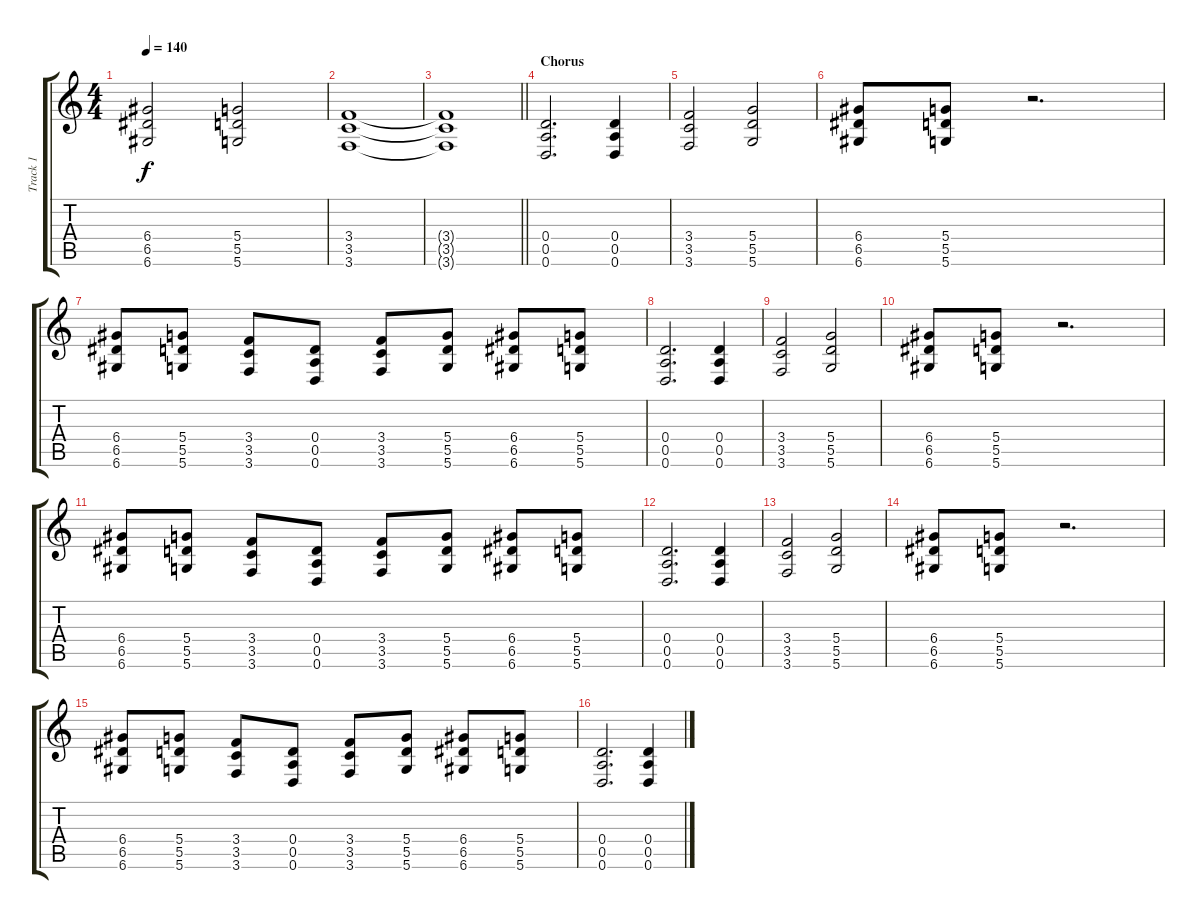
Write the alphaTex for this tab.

\track ("Track 1" "Track 1") {instrument overdrivenguitar}
\staff {score tabs}
\tuning (E4 B3 G3 D3 A2 D2) {hide}
\ts (4 4)
\tempo 140
\clef g2
\ks c
(6.4 6.5 6.6).2{dy f} (5.4 5.5 5.6).2 |
(3.4 3.5 3.6).1 |
\barLineRight lightlight
(3.4{t} 3.5{t} 3.6{t}).1 |
\section ("" "Chorus")
(0.4 0.5 0.6).2{d} (0.4 0.5 0.6).4 |
(3.4 3.5 3.6).2 (5.4 5.5 5.6).2 |
(6.4 6.5 6.6).8 (5.4 5.5 5.6).8 r.2{d} |
(6.4 6.5 6.6).8 (5.4 5.5 5.6).8 (3.4 3.5 3.6).8 (0.4 0.5 0.6).8 (3.4 3.5 3.6).8 (5.4 5.5 5.6).8 (6.4 6.5 6.6).8 (5.4 5.5 5.6).8 |
(0.4 0.5 0.6).2{d} (0.4 0.5 0.6).4 |
(3.4 3.5 3.6).2 (5.4 5.5 5.6).2 |
(6.4 6.5 6.6).8 (5.4 5.5 5.6).8 r.2{d} |
(6.4 6.5 6.6).8 (5.4 5.5 5.6).8 (3.4 3.5 3.6).8 (0.4 0.5 0.6).8 (3.4 3.5 3.6).8 (5.4 5.5 5.6).8 (6.4 6.5 6.6).8 (5.4 5.5 5.6).8 |
(0.4 0.5 0.6).2{d} (0.4 0.5 0.6).4 |
(3.4 3.5 3.6).2 (5.4 5.5 5.6).2 |
(6.4 6.5 6.6).8 (5.4 5.5 5.6).8 r.2{d} |
(6.4 6.5 6.6).8 (5.4 5.5 5.6).8 (3.4 3.5 3.6).8 (0.4 0.5 0.6).8 (3.4 3.5 3.6).8 (5.4 5.5 5.6).8 (6.4 6.5 6.6).8 (5.4 5.5 5.6).8 |
(0.4 0.5 0.6).2{d} (0.4 0.5 0.6).4
